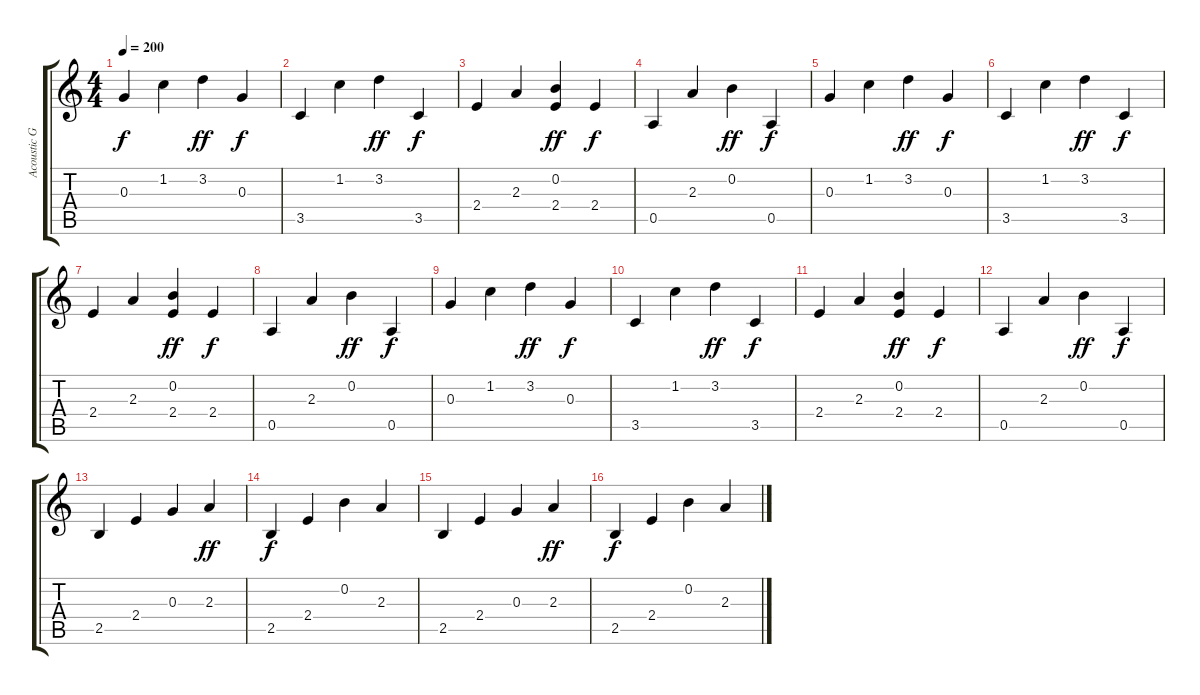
\track ("Acoustic Guitar" "Acoustic G") {instrument acousticguitarsteel}
\staff {score tabs}
\tuning (E4 B3 G3 D3 A2 E2) {hide}
\ts (4 4)
\tempo 200
\clef g2
\ks c
0.3.4{dy f} 1.2.4 3.2.4{dy ff} 0.3.4{dy f} |
3.5.4 1.2.4 3.2.4{dy ff} 3.5.4{dy f} |
2.4.4 2.3.4 (0.2 2.4).4{dy ff} 2.4.4{dy f} |
0.5.4 2.3.4 0.2.4{dy ff} 0.5.4{dy f} |
0.3.4 1.2.4 3.2.4{dy ff} 0.3.4{dy f} |
3.5.4 1.2.4 3.2.4{dy ff} 3.5.4{dy f} |
2.4.4 2.3.4 (0.2 2.4).4{dy ff} 2.4.4{dy f} |
0.5.4 2.3.4 0.2.4{dy ff} 0.5.4{dy f} |
0.3.4 1.2.4 3.2.4{dy ff} 0.3.4{dy f} |
3.5.4 1.2.4 3.2.4{dy ff} 3.5.4{dy f} |
2.4.4 2.3.4 (0.2 2.4).4{dy ff} 2.4.4{dy f} |
0.5.4 2.3.4 0.2.4{dy ff} 0.5.4{dy f} |
2.5.4 2.4.4 0.3.4 2.3.4{dy ff} |
2.5.4{dy f} 2.4.4 0.2.4 2.3.4 |
2.5.4 2.4.4 0.3.4 2.3.4{dy ff} |
2.5.4{dy f} 2.4.4 0.2.4 2.3.4
